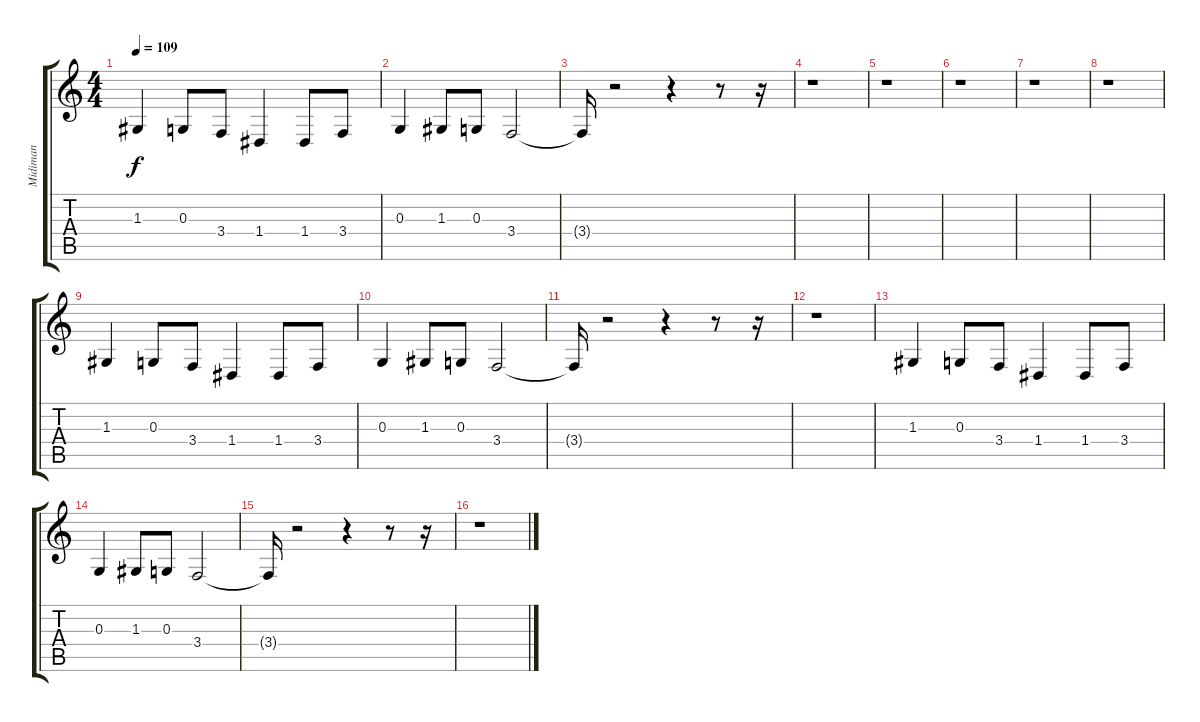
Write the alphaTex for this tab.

\track ("Midiman" "Midiman") {instrument pad4choir}
\staff {score tabs}
\tuning (E4 B3 G3 D3 A2 E2) {hide}
\ts (4 4)
\tempo 109
\clef g2
\ks c
1.3.4{dy f} 0.3.8 3.4.8 1.4.4 1.4.8 3.4.8 |
0.3.4 1.3.8 0.3.8 3.4.2 |
3.4{t}.16 r.2 r.4 r.8 r.16 |
r.1 |
r.1 |
r.1 |
r.1 |
r.1 |
1.3.4 0.3.8 3.4.8 1.4.4 1.4.8 3.4.8 |
0.3.4 1.3.8 0.3.8 3.4.2 |
3.4{t}.16 r.2 r.4 r.8 r.16 |
r.1 |
1.3.4 0.3.8 3.4.8 1.4.4 1.4.8 3.4.8 |
0.3.4 1.3.8 0.3.8 3.4.2 |
3.4{t}.16 r.2 r.4 r.8 r.16 |
r.1
